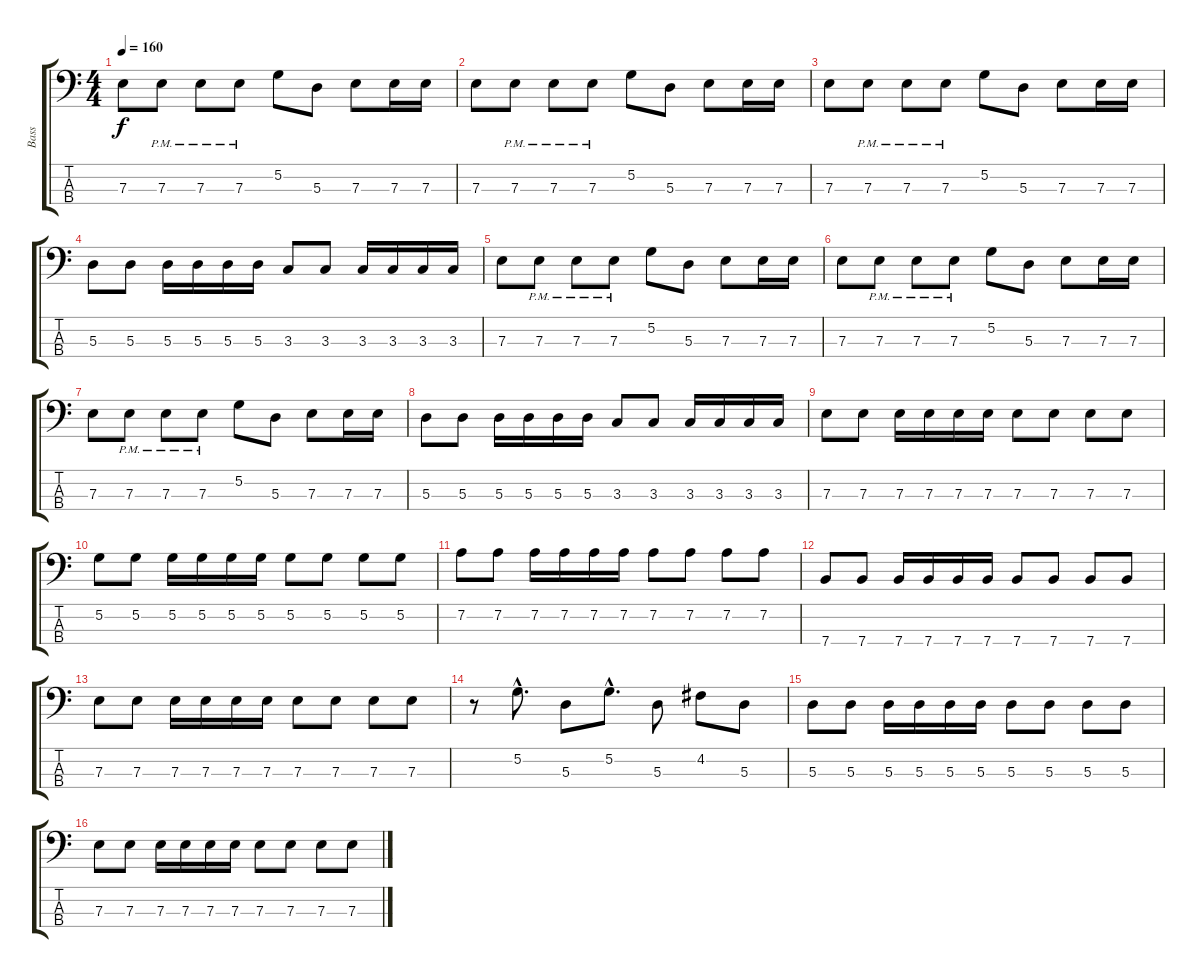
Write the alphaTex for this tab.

\track ("Bass" "Bass") {instrument electricbasspick}
\staff {score tabs}
\tuning (G2 D2 A1 E1) {hide}
\ts (4 4)
\tempo 160
\clef f4
\ks c
7.3.8{dy f} 7.3{pm}.8 7.3{pm}.8 7.3{pm}.8 5.2.8 5.3.8 7.3.8 7.3.16 7.3.16 |
7.3.8 7.3{pm}.8 7.3{pm}.8 7.3{pm}.8 5.2.8 5.3.8 7.3.8 7.3.16 7.3.16 |
7.3.8 7.3{pm}.8 7.3{pm}.8 7.3{pm}.8 5.2.8 5.3.8 7.3.8 7.3.16 7.3.16 |
5.3.8 5.3.8 5.3.16 5.3.16 5.3.16 5.3.16 3.3.8 3.3.8 3.3.16 3.3.16 3.3.16 3.3.16 |
7.3.8 7.3{pm}.8 7.3{pm}.8 7.3{pm}.8 5.2.8 5.3.8 7.3.8 7.3.16 7.3.16 |
7.3.8 7.3{pm}.8 7.3{pm}.8 7.3{pm}.8 5.2.8 5.3.8 7.3.8 7.3.16 7.3.16 |
7.3.8 7.3{pm}.8 7.3{pm}.8 7.3{pm}.8 5.2.8 5.3.8 7.3.8 7.3.16 7.3.16 |
5.3.8 5.3.8 5.3.16 5.3.16 5.3.16 5.3.16 3.3.8 3.3.8 3.3.16 3.3.16 3.3.16 3.3.16 |
7.3.8 7.3.8 7.3.16 7.3.16 7.3.16 7.3.16 7.3.8 7.3.8 7.3.8 7.3.8 |
5.2.8 5.2.8 5.2.16 5.2.16 5.2.16 5.2.16 5.2.8 5.2.8 5.2.8 5.2.8 |
7.2.8 7.2.8 7.2.16 7.2.16 7.2.16 7.2.16 7.2.8 7.2.8 7.2.8 7.2.8 |
7.4.8 7.4.8 7.4.16 7.4.16 7.4.16 7.4.16 7.4.8 7.4.8 7.4.8 7.4.8 |
7.3.8 7.3.8 7.3.16 7.3.16 7.3.16 7.3.16 7.3.8 7.3.8 7.3.8 7.3.8 |
r.8 5.2{hac}.8{d} 5.3.8 5.2{hac}.8{d} 5.3.8 4.2.8 5.3.8 |
5.3.8 5.3.8 5.3.16 5.3.16 5.3.16 5.3.16 5.3.8 5.3.8 5.3.8 5.3.8 |
7.3.8 7.3.8 7.3.16 7.3.16 7.3.16 7.3.16 7.3.8 7.3.8 7.3.8 7.3.8
